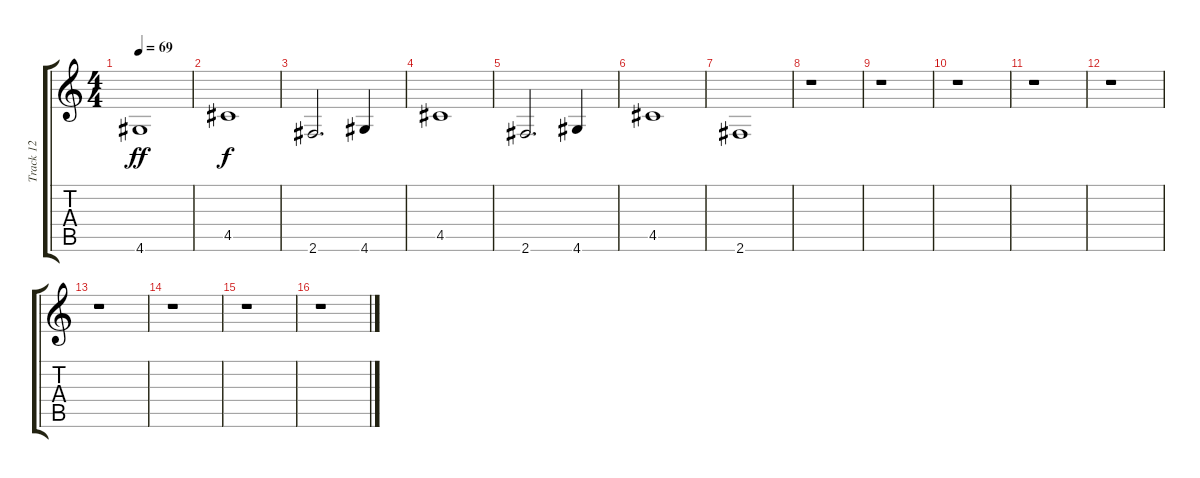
\track ("Track 12" "Track 12") {instrument distortionguitar}
\staff {score tabs}
\tuning (E4 B3 G3 D3 A2 E2) {hide}
\ts (4 4)
\tempo 69
\clef g2
\ks c
4.6.1{dy ff} |
4.5.1{dy f} |
2.6.2{d} 4.6.4 |
4.5.1 |
2.6.2{d} 4.6.4 |
4.5.1 |
2.6.1 |
r.1 |
r.1 |
r.1 |
r.1 |
r.1 |
r.1 |
r.1 |
r.1 |
r.1
